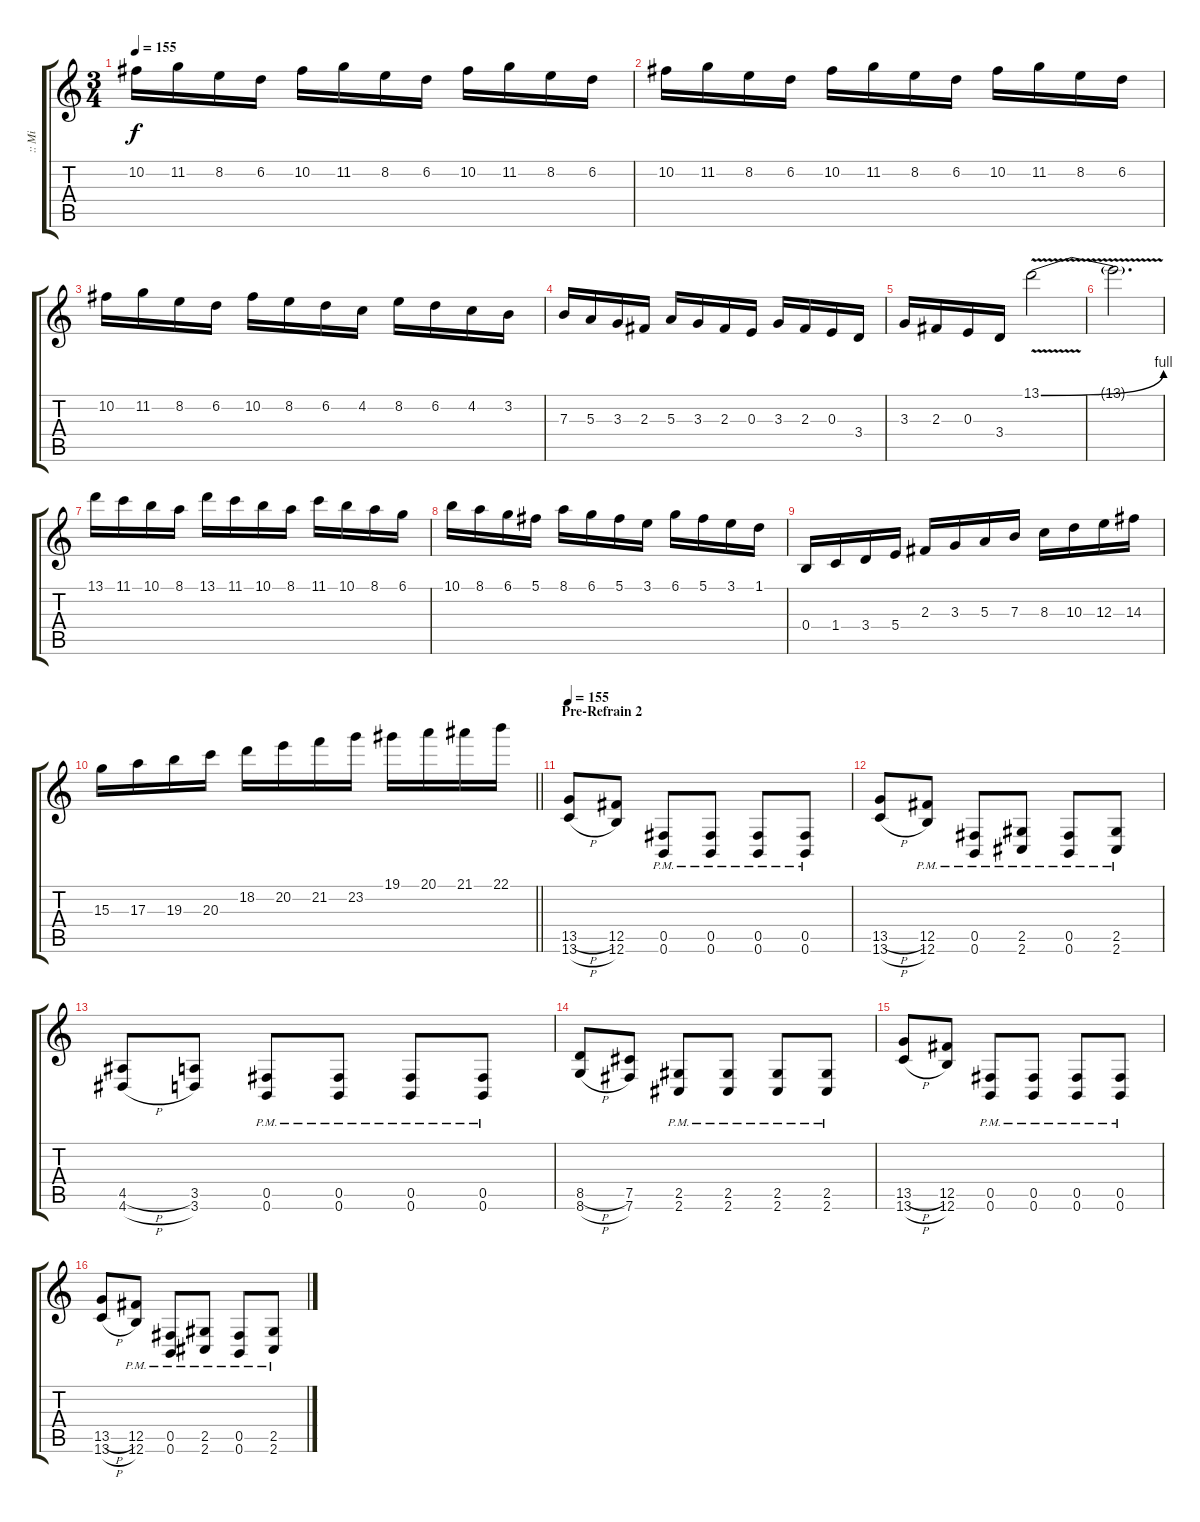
\track ("     :: Mikael Thomson #7 ::" "     :: Mi") {instrument distortionguitar}
\staff {score tabs}
\tuning (Db4 Ab3 E3 B2 Gb2 B1) {hide}
\ts (3 4)
\tempo 155
\clef g2
\ks c
10.2.16{dy f} 11.2.16 8.2.16 6.2.16 10.2.16 11.2.16 8.2.16 6.2.16 10.2.16 11.2.16 8.2.16 6.2.16 |
10.2.16 11.2.16 8.2.16 6.2.16 10.2.16 11.2.16 8.2.16 6.2.16 10.2.16 11.2.16 8.2.16 6.2.16 |
10.2.16 11.2.16 8.2.16 6.2.16 10.2.16 8.2.16 6.2.16 4.2.16 8.2.16 6.2.16 4.2.16 3.2.16 |
7.3.16 5.3.16 3.3.16 2.3.16 5.3.16 3.3.16 2.3.16 0.3.16 3.3.16 2.3.16 0.3.16 3.4.16 |
3.3.16 2.3.16 0.3.16 3.4.16 13.1{be (bend 0 0 60 4) v}.2 |
13.1{t}.2{d} |
13.1.16 11.1.16 10.1.16 8.1.16 13.1.16 11.1.16 10.1.16 8.1.16 11.1.16 10.1.16 8.1.16 6.1.16 |
10.1.16 8.1.16 6.1.16 5.1.16 8.1.16 6.1.16 5.1.16 3.1.16 6.1.16 5.1.16 3.1.16 1.1.16 |
0.4.16 1.4.16 3.4.16 5.4.16 2.3.16 3.3.16 5.3.16 7.3.16 8.3.16 10.3.16 12.3.16 14.3.16 |
\barLineRight lightlight
15.3.16 17.3.16 19.3.16 20.3.16 18.2.16 20.2.16 21.2.16 23.2.16 19.1.16 20.1.16 21.1.16 22.1.16 |
\section ("" "Pre-Refrain 2")
\tempo 155
(13.5{h} 13.6{h}).8{volume 13 instrument distortionguitar} (12.5 12.6).8 (0.5{pm} 0.6).8 (0.5{pm} 0.6).8 (0.5{pm} 0.6).8 (0.5{pm} 0.6).8 |
(13.5{h} 13.6{h}).8 (12.5{pm} 12.6).8 (0.5{pm} 0.6).8 (2.5{pm} 2.6).8 (0.5{pm} 0.6).8 (2.5{pm} 2.6).8 |
(4.5{h} 4.6{h}).8 (3.5 3.6).8 (0.5{pm} 0.6).8 (0.5{pm} 0.6).8 (0.5{pm} 0.6).8 (0.5{pm} 0.6).8 |
(8.5{h} 8.6{h}).8 (7.5 7.6).8 (2.5{pm} 2.6).8 (2.5{pm} 2.6).8 (2.5{pm} 2.6).8 (2.5{pm} 2.6).8 |
(13.5{h} 13.6{h}).8 (12.5 12.6).8 (0.5{pm} 0.6).8 (0.5{pm} 0.6).8 (0.5{pm} 0.6).8 (0.5{pm} 0.6).8 |
(13.5{h} 13.6{h}).8 (12.5{pm} 12.6).8 (0.5{pm} 0.6).8 (2.5{pm} 2.6).8 (0.5{pm} 0.6).8 (2.5{pm} 2.6).8
